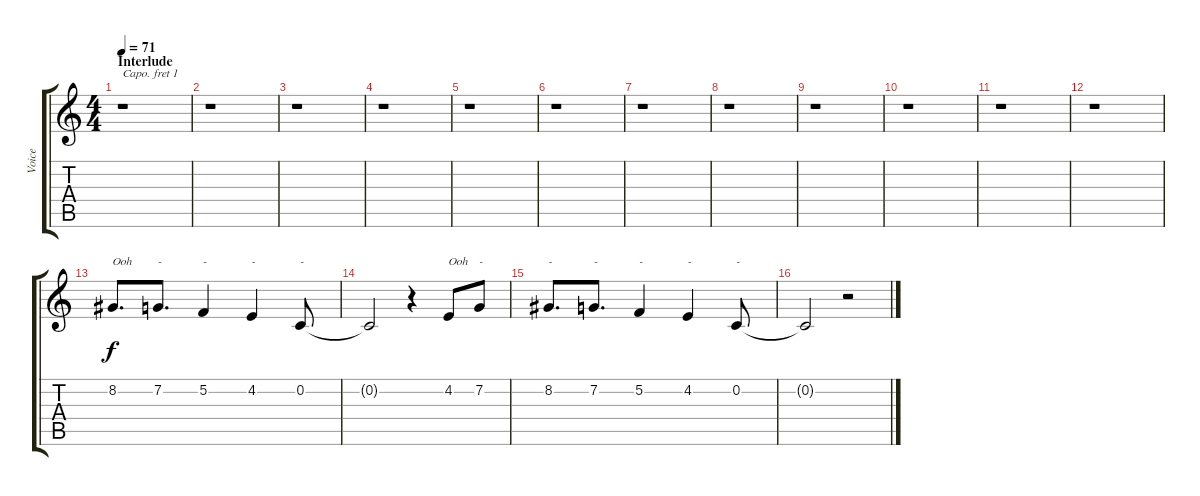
\track ("Voice" "Voice") {instrument lead6voice}
\staff {score tabs}
\capo 1
\tuning (E4 B3 G3 D3 A2 E2) {hide}
\ts (4 4)
\section ("" "Interlude")
\tempo 71
\clef g2
\ks c
r.1{dy f} |
r.1 |
r.1 |
r.1 |
r.1 |
r.1 |
r.1 |
r.1 |
r.1 |
r.1 |
r.1 |
r.1 |
8.2.8{d txt "Ooh"} 7.2.8{d txt "-"} 5.2.4{txt "-"} 4.2.4{txt "-"} 0.2.8{txt "-"} |
0.2{t}.2 r.4 4.2.8{txt "Ooh"} 7.2.8{txt "-"} |
8.2.8{d txt "-"} 7.2.8{d txt "-"} 5.2.4{txt "-"} 4.2.4{txt "-"} 0.2.8{txt "-"} |
0.2{t}.2 r.2
